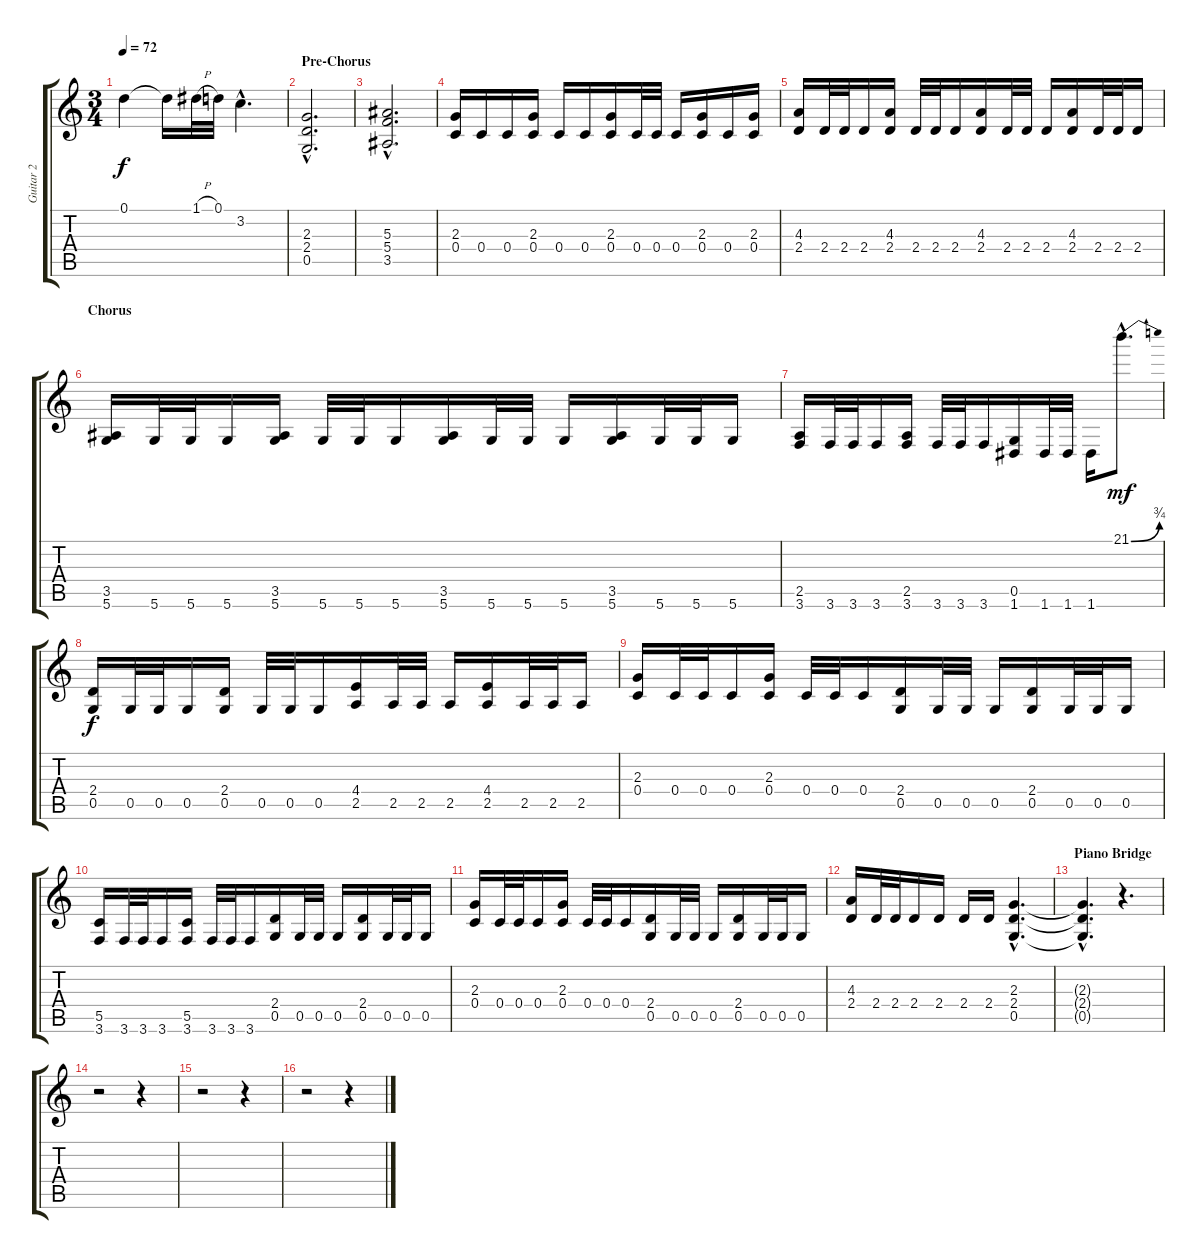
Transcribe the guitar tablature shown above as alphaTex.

\track ("Guitar 2" "Guitar 2") {instrument overdrivenguitar}
\staff {score tabs}
\tuning (D4 A3 F3 C3 G2 D2) {hide}
\ts (3 4)
\tempo 72
\clef g2
\ks c
0.1.4{dy f} 0.1{t}.16 1.1{h}.32 0.1.32 3.2{hac}.4{d} |
\section ("" "Pre-Chorus")
(2.3{hac} 2.4{hac} 0.5{hac}).2{d} |
(5.3{hac} 5.4{hac} 3.5{hac}).2{d} |
(2.3 0.4).16 0.4.16 0.4.16 (2.3 0.4).16 0.4.16 0.4.16 (2.3 0.4).16 0.4.32 0.4.32 0.4.16 (2.3 0.4).16 0.4.16 (2.3 0.4).16 |
(4.3 2.4).16 2.4.32 2.4.32 2.4.16 (4.3 2.4).16 2.4.32 2.4.32 2.4.16 (4.3 2.4).16 2.4.32 2.4.32 2.4.16 (4.3 2.4).16 2.4.32 2.4.32 2.4.16 |
\section ("" "Chorus")
(3.5 5.6).16 5.6.32 5.6.32 5.6.16 (3.5 5.6).16 5.6.32 5.6.32 5.6.16 (3.5 5.6).16 5.6.32 5.6.32 5.6.16 (3.5 5.6).16 5.6.32 5.6.32 5.6.16 |
(2.5 3.6).16 3.6.32 3.6.32 3.6.16 (2.5 3.6).16 3.6.32 3.6.32 3.6.16 (0.5 1.6).16 1.6.32 1.6.32 1.6.16 21.1{be (bend 0 0 60 3) hac}.8{d dy mf} |
(2.4 0.5).16{dy f} 0.5.32 0.5.32 0.5.16 (2.4 0.5).16 0.5.32 0.5.32 0.5.16 (4.4 2.5).16 2.5.32 2.5.32 2.5.16 (4.4 2.5).16 2.5.32 2.5.32 2.5.16 |
(2.3 0.4).16 0.4.32 0.4.32 0.4.16 (2.3 0.4).16 0.4.32 0.4.32 0.4.16 (2.4 0.5).16 0.5.32 0.5.32 0.5.16 (2.4 0.5).16 0.5.32 0.5.32 0.5.16 |
(5.5 3.6).16 3.6.32 3.6.32 3.6.16 (5.5 3.6).16 3.6.32 3.6.32 3.6.16 (2.4 0.5).16 0.5.32 0.5.32 0.5.16 (2.4 0.5).16 0.5.32 0.5.32 0.5.16 |
(2.3 0.4).16 0.4.32 0.4.32 0.4.16 (2.3 0.4).16 0.4.32 0.4.32 0.4.16 (2.4 0.5).16 0.5.32 0.5.32 0.5.16 (2.4 0.5).16 0.5.32 0.5.32 0.5.16 |
(4.3 2.4).16 2.4.32 2.4.32 2.4.16 2.4.16 2.4.16 2.4.16 (2.3{hac} 2.4{hac} 0.5{hac}).4{d volume 0} |
\section ("" "Piano Bridge")
(2.3{hac t} 2.4{hac t} 0.5{hac t}).4{d} r.4{d} |
r.2 r.4 |
r.2 r.4 |
r.2 r.4
